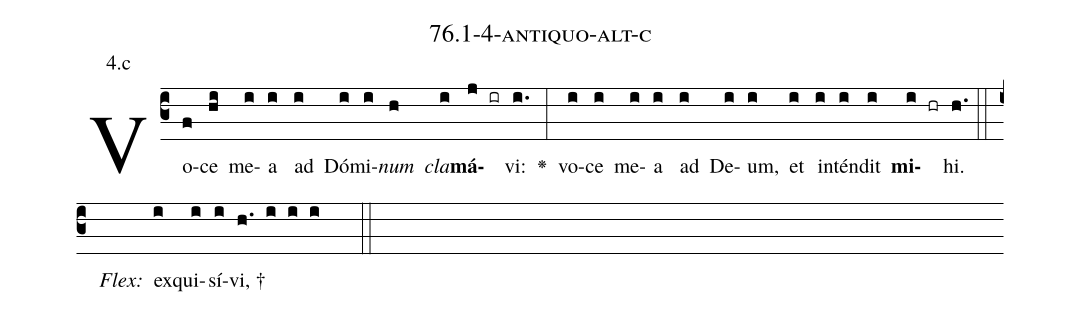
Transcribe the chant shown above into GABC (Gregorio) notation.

name: 76.1-4-antiquo-alt-c;
annotation: 4.c;
%%
(c3)Vo(f)ce(hi) me(i)a(i) ad(i) Dó(i)mi(i)<i>num</i>(h) <i>cla</i>(i)<b>má</b>(j ir)vi:(i.) <v>\greheightstar</v>(:) vo(i)ce(i) me(i)a(i) ad(i) De(i)um,(i) et(i) in(i)tén(i)dit(i) <b>mi</b>(i hr)hi.(h.) (::)
<i>Flex:</i>()  ex(i)qui(i)sí(i)vi, †(h. i i i  ::)

%E(i) u(i) o(i) u(i) a(i) e.(h.) (::)
